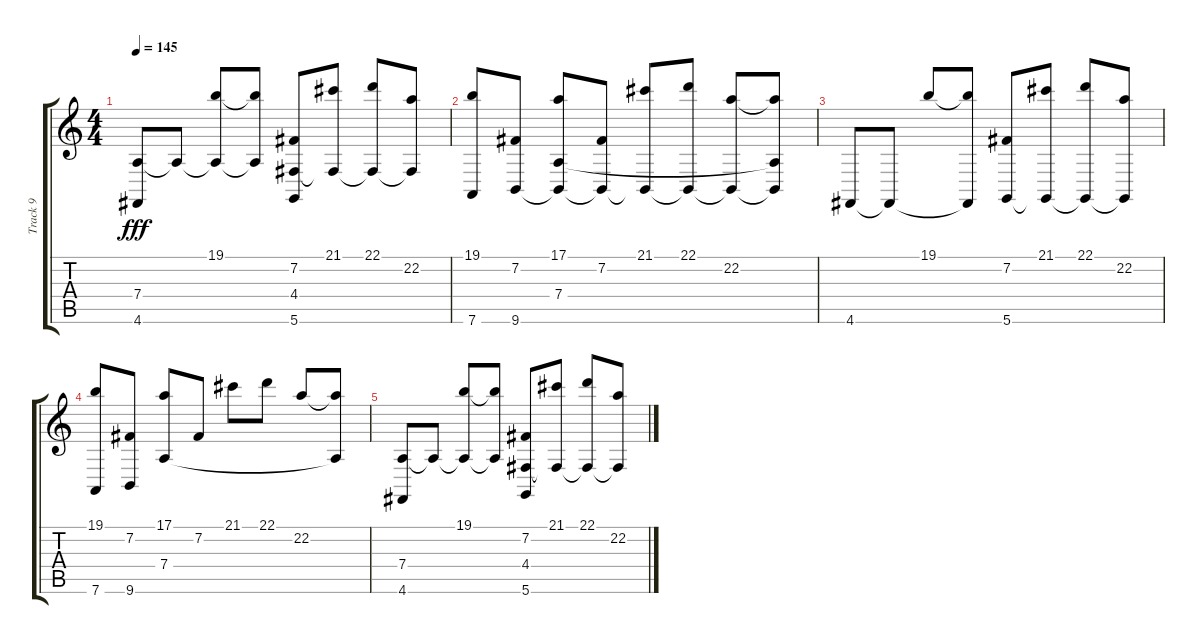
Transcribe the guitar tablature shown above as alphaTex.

\track ("Track 9" "Track 9") {instrument acousticgrandpiano}
\staff {score tabs}
\tuning (E4 B3 G3 D3 A2 D2) {hide}
\ts (4 4)
\tempo 145
\clef g2
\ks c
(7.4 4.6).8{dy fff} 7.4{t}.8 (19.1 7.4{t}).8 (19.1{t} 7.4{t}).8 (7.2 4.4 5.6).8 (21.1 4.4{t}).8 (22.1 4.4{t}).8 (22.2 4.4{t}).8 |
(19.1 7.6).8 (7.2 9.6).8 (17.1 7.4 9.6{t}).8 (7.2 9.6{t}).8 (21.1 9.6{t}).8 (22.1 9.6{t}).8 (22.2 9.6{t}).8 (22.2{t} 7.4{t} 9.6{t}).8 |
4.6.8 4.6{t}.8 19.1.8 (19.1{t} 4.6{t}).8 (7.2 5.6).8 (21.1 5.6{t}).8 (22.1 5.6{t}).8 (22.2 5.6{t}).8 |
(19.1 7.6).8 (7.2 9.6).8 (17.1 7.4).8 7.2.8 21.1.8 22.1.8 22.2.8 (22.2{t} 7.4{t}).8 |
(7.4 4.6).8 7.4{t}.8 (19.1 7.4{t}).8 (19.1{t} 7.4{t}).8 (7.2 4.4 5.6).8 (21.1 4.4{t}).8 (22.1 4.4{t}).8 (22.2 4.4{t}).8
